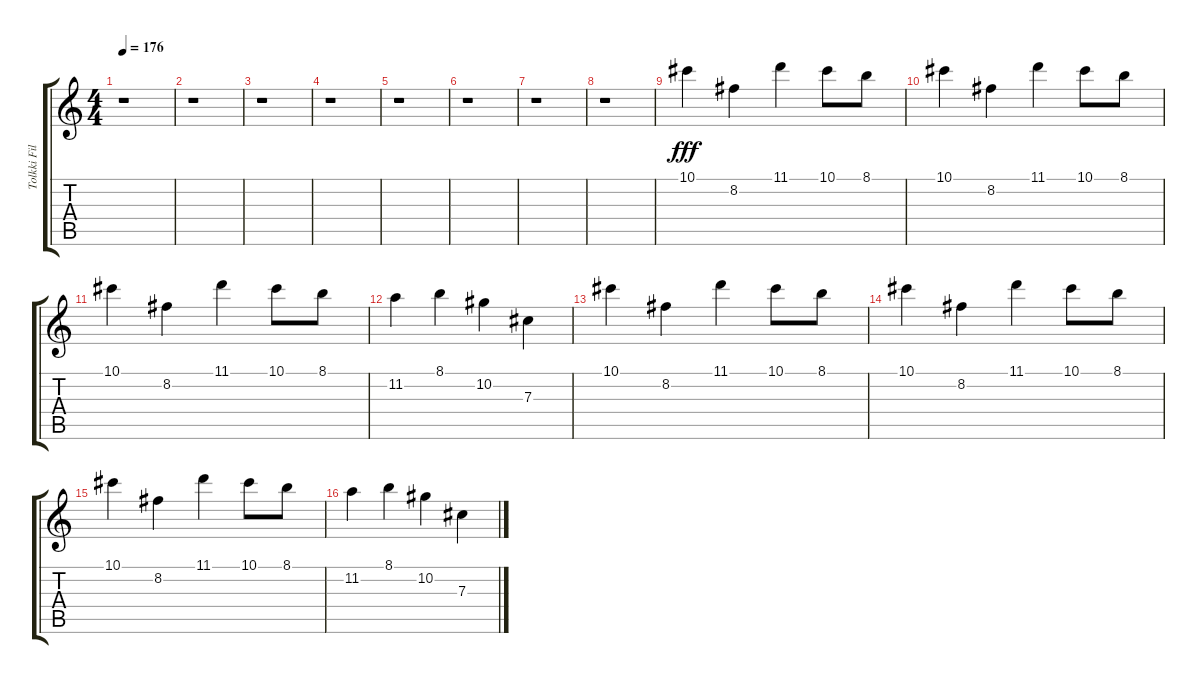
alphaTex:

\track ("Tolkki Fills" "Tolkki Fil") {instrument overdrivenguitar}
\staff {score tabs}
\tuning (Eb4 Bb3 Gb3 Db3 Ab2 Eb2) {hide}
\ts (4 4)
\tempo 176
\clef g2
\ks c
r.1{dy f} |
r.1 |
r.1 |
r.1 |
r.1 |
r.1 |
r.1 |
r.1 |
10.1.4{dy fff} 8.2.4 11.1.4 10.1.8 8.1.8 |
10.1.4 8.2.4 11.1.4 10.1.8 8.1.8 |
10.1.4 8.2.4 11.1.4 10.1.8 8.1.8 |
11.2.4 8.1.4 10.2.4 7.3.4 |
10.1.4 8.2.4 11.1.4 10.1.8 8.1.8 |
10.1.4 8.2.4 11.1.4 10.1.8 8.1.8 |
10.1.4 8.2.4 11.1.4 10.1.8 8.1.8 |
11.2.4 8.1.4 10.2.4 7.3.4
